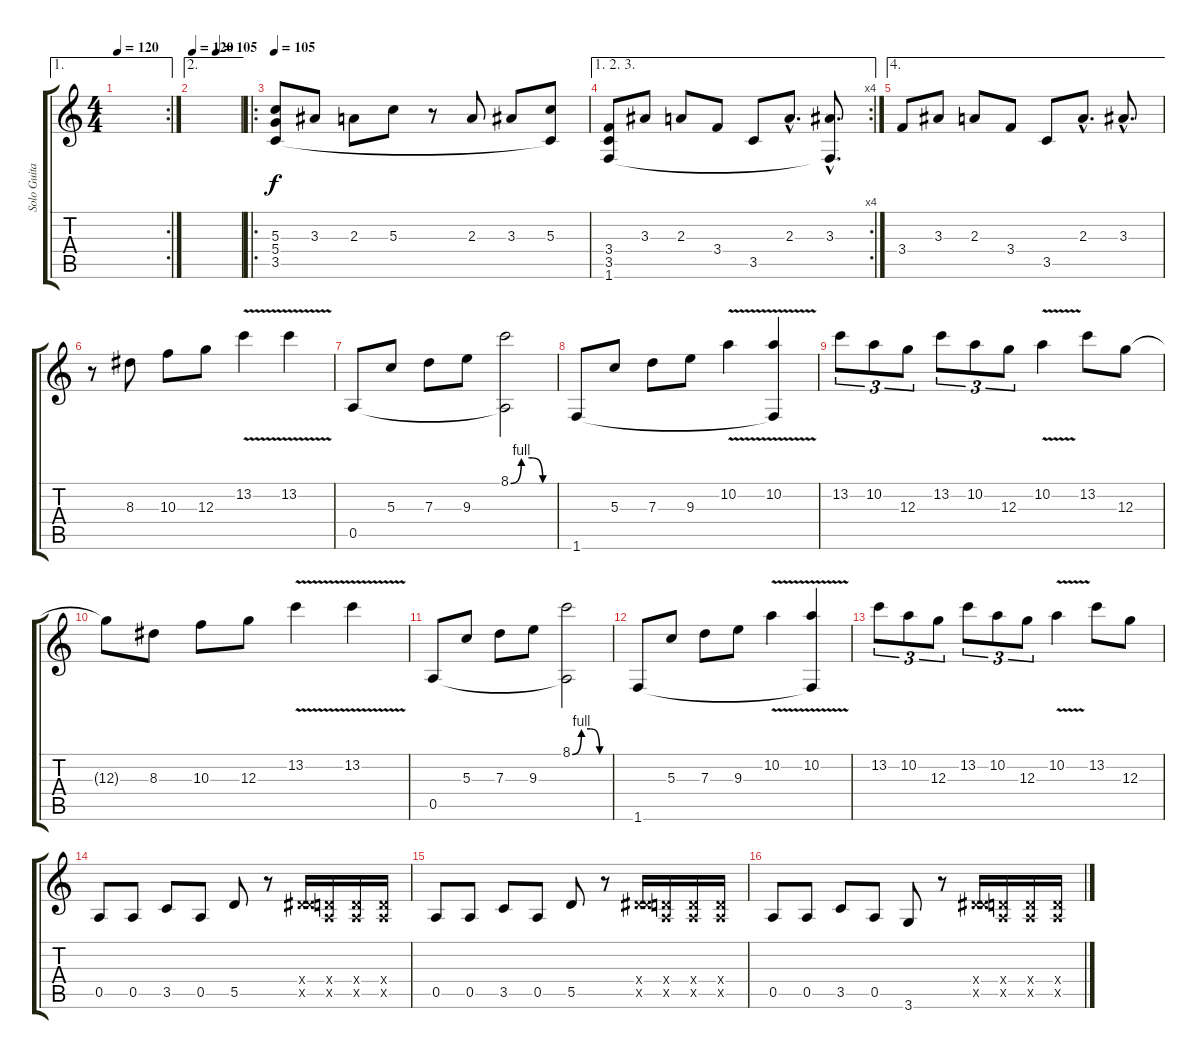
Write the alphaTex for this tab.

\track ("Solo Guitar" "Solo Guita") {instrument distortionguitar}
\staff {score tabs}
\tuning (E4 B3 G3 D3 A2 E2) {hide}
\ae 1
\rc 2
\ts (4 4)
\tempo 120
\clef g2
\ks c
|
\ae 2
\tempo 120
\tempo (105 0.5)
|
\ro
\tempo 105
(5.3 5.4 3.5).8 3.3.8 2.3.8 5.3.8 r.8 2.3.8 3.3.8 (5.3 3.5{t}).8 |
\ae (1 2 3)
\rc 4
(3.4 3.5 1.6).8 3.3.8 2.3.8 3.4.8 3.5.8 2.3{hac}.8{d} (3.3{hac} 1.6{hac t}).8{d} |
\ae 4
3.4.8 3.3.8 2.3.8 3.4.8 3.5.8 2.3{hac}.8{d} 3.3{hac}.8{d} |
r.8 8.3.8 10.3.8 12.3.8 13.2{v}.4 13.2{v}.4 |
0.5.8 5.3.8 7.3.8 9.3.8 (8.1{be (custom 0 0 15 4 30 4 45 0 60 0)} 0.5{t}).2 |
1.6.8 5.3.8 7.3.8 9.3.8 10.2{v}.4 (10.2{v} 1.6{t}).4 |
13.2.8{tu (3 2)} 10.2.8{tu (3 2)} 12.3.8{tu (3 2)} 13.2.8{tu (3 2)} 10.2.8{tu (3 2)} 12.3.8{tu (3 2)} 10.2{v}.4 13.2.8 12.3.8 |
12.3{t}.8 8.3.8 10.3.8 12.3.8 13.2{v}.4 13.2{v}.4 |
0.5.8 5.3.8 7.3.8 9.3.8 (8.1{be (custom 0 0 15 4 30 4 45 0 60 0)} 0.5{t}).2 |
1.6.8 5.3.8 7.3.8 9.3.8 10.2{v}.4 (10.2{v} 1.6{t}).4 |
13.2.8{tu (3 2)} 10.2.8{tu (3 2)} 12.3.8{tu (3 2)} 13.2.8{tu (3 2)} 10.2.8{tu (3 2)} 12.3.8{tu (3 2)} 10.2{v}.4 13.2.8 12.3.8 |
0.5.8 0.5.8 3.5.8 0.5.8 5.5.8 r.8 (0.4{x} 6.5{x}).16 (0.4{x} 0.5{x}).16 (0.4{x} 0.5{x}).16 (0.4{x} 0.5{x}).16 |
0.5.8 0.5.8 3.5.8 0.5.8 5.5.8 r.8 (0.4{x} 6.5{x}).16 (0.4{x} 0.5{x}).16 (0.4{x} 0.5{x}).16 (0.4{x} 0.5{x}).16 |
0.5.8 0.5.8 3.5.8 0.5.8 3.6.8 r.8 (0.4{x} 6.5{x}).16 (0.4{x} 0.5{x}).16 (0.4{x} 0.5{x}).16 (0.4{x} 0.5{x}).16
